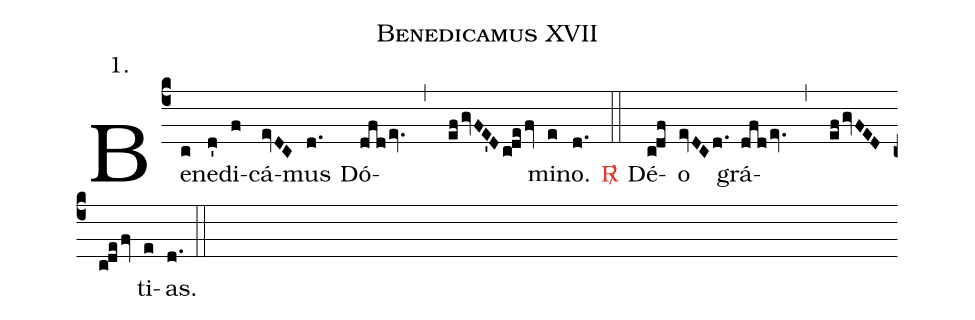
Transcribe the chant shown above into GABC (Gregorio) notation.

name:Benedicamus XVII;
office-part:Kyriale;
mode:1;
annotation:1.;
%%
(c4)Be(c)ne(d')di(f)cá(evDC)mus(d.) Dó(dfd/ev.////,////efgvFE'D/c!defv)mi(e)no.(d.)
<c><sp>R/</sp>}</c>(::)
Dé(c!df)o(evDCd.) grá(dfd/ev.////,////efgvFED/c!defv)ti(e)as.(d.) (::)
